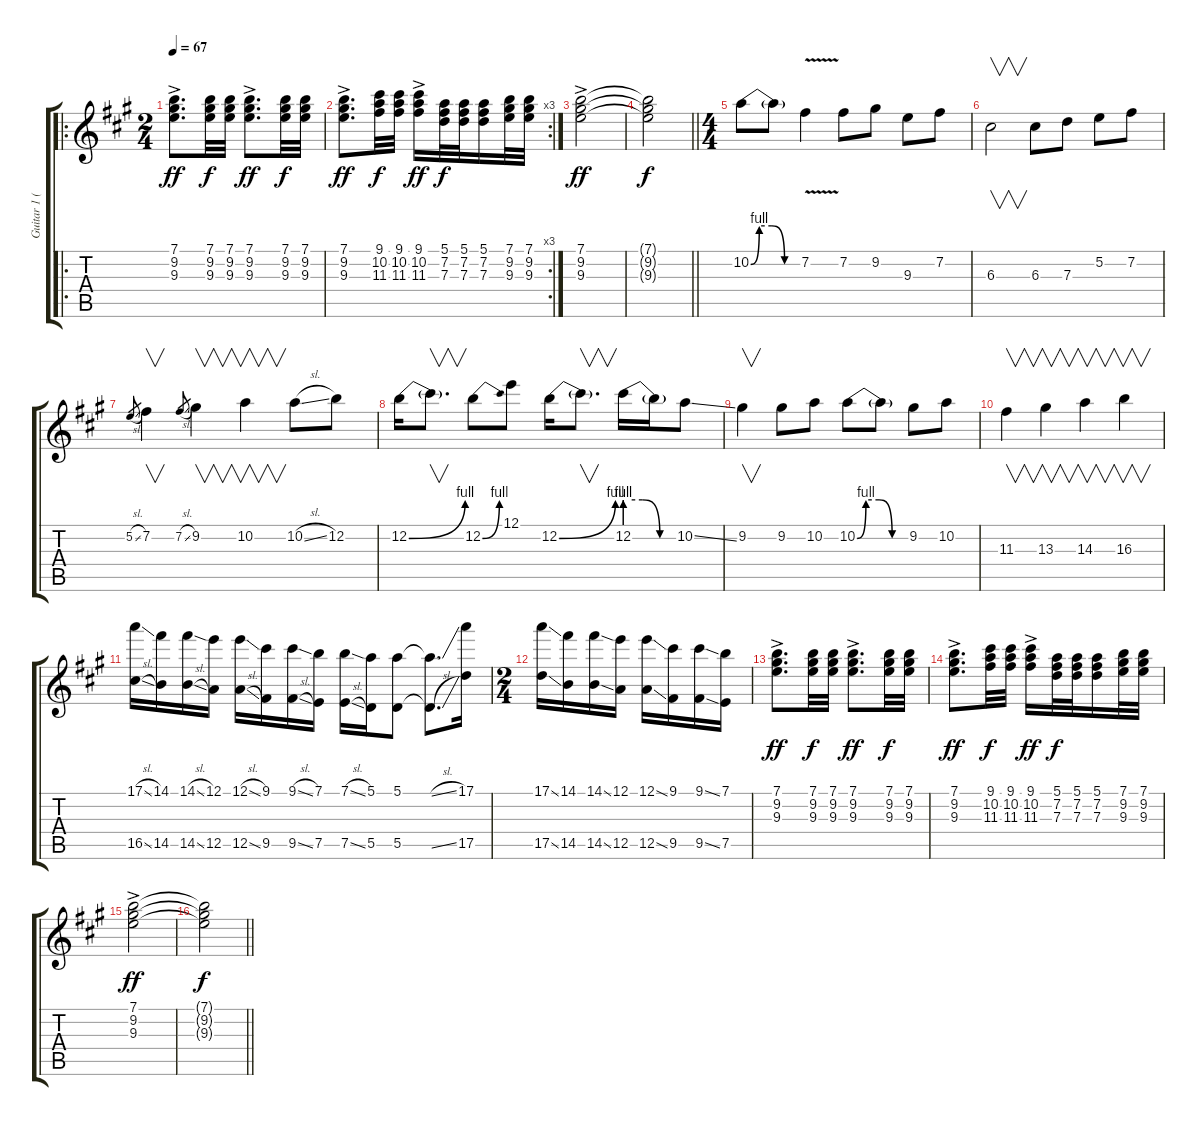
\track ("Guitar 1 (Eric Clapton) " "Guitar 1 (") {instrument distortionguitar}
\staff {score tabs}
\tuning (E4 B3 G3 D3 A2 E2) {hide}
\ro
\ts (2 4)
\tempo 67
\clef g2
\ks a
(7.1{ac} 9.2{ac} 9.3{ac}).8{d dy ff instrument distortionguitar} (7.1 9.2 9.3).32{dy f} (7.1 9.2 9.3).32 (7.1{ac} 9.2{ac} 9.3{ac}).8{d dy ff} (7.1 9.2 9.3).32{dy f} (7.1 9.2 9.3).32 |
\rc 3
(7.1{ac} 9.2{ac} 9.3{ac}).8{d dy ff} (9.1 10.2 11.3).32{dy f} (9.1 10.2 11.3).32 (9.1{ac} 10.2{ac} 11.3{ac}).16{dy ff} (5.1 7.2 7.3).32{dy f} (5.1 7.2 7.3).32 (5.1 7.2 7.3).16 (7.1 9.2 9.3).32 (7.1 9.2 9.3).32 |
(7.1{ac} 9.2{ac} 9.3{ac}).2{dy ff} |
\barLineRight lightlight
(7.1{t} 9.2{t} 9.3{t}).2{dy f} |
\ts (4 4)
10.2{be (custom 0 0 10 4 25 4 40 0 60 0)}.8 10.2{t}.8 7.2{v}.4 7.2.8 9.2.8 9.3.8 7.2.8 |
6.3.2{v} 6.3.8 7.3.8 5.2.8 7.2.8 |
5.2{sl}.8{gr} 7.2.4{v} 7.2{sl}.8{gr} 9.2.4{v} 10.2.4{v} 10.2{sl}.8 12.2.8 |
12.2{be (bend 0 0 60 4)}.16 12.2{t}.8{v d} 12.2{be (bend 0 0 60 4)}.8 12.1.8 12.2{be (bend 0 0 60 4)}.16 12.2{t}.8{v d} 12.2{be (custom 0 4 20 4 40 0 60 0)}.16 12.2{t}.16 10.2{ss}.8 |
9.2.4{v} 9.2.8 10.2.8 10.2{be (custom 0 0 10 4 25 4 40 0 60 0)}.8 10.2{t}.8 9.2.8 10.2.8 |
11.3.4{v} 13.3.4{v} 14.3.4{v} 16.3.4{v} |
(17.1{sl} 16.5{sl}).16 (14.1 14.5).16 (14.1{sl} 14.5{sl}).16 (12.1 12.5).16 (12.1{sl} 12.5{sl}).16 (9.1 9.5).16 (9.1{sl} 9.5{sl}).16 (7.1 7.5).16 (7.1{sl} 7.5{sl}).16 (5.1 5.5).16 (5.1 5.5).8 (5.1{sl t} 5.5{sl t}).8{d} (17.1 17.5).16 |
\ts (2 4)
(17.1{ss} 17.5{ss}).16 (14.1 14.5).16 (14.1{ss} 14.5{ss}).16 (12.1 12.5).16 (12.1{ss} 12.5{ss}).16 (9.1 9.5).16 (9.1{ss} 9.5{ss}).16 (7.1 7.5).16 |
(7.1{ac} 9.2{ac} 9.3{ac}).8{d dy ff} (7.1 9.2 9.3).32{dy f} (7.1 9.2 9.3).32 (7.1{ac} 9.2{ac} 9.3{ac}).8{d dy ff} (7.1 9.2 9.3).32{dy f} (7.1 9.2 9.3).32 |
(7.1{ac} 9.2{ac} 9.3{ac}).8{d dy ff} (9.1 10.2 11.3).32{dy f} (9.1 10.2 11.3).32 (9.1{ac} 10.2{ac} 11.3{ac}).16{dy ff} (5.1 7.2 7.3).32{dy f} (5.1 7.2 7.3).32 (5.1 7.2 7.3).16 (7.1 9.2 9.3).32 (7.1 9.2 9.3).32 |
(7.1{ac} 9.2{ac} 9.3{ac}).2{dy ff} |
\barLineRight lightlight
(7.1{t} 9.2{t} 9.3{t}).2{dy f}
